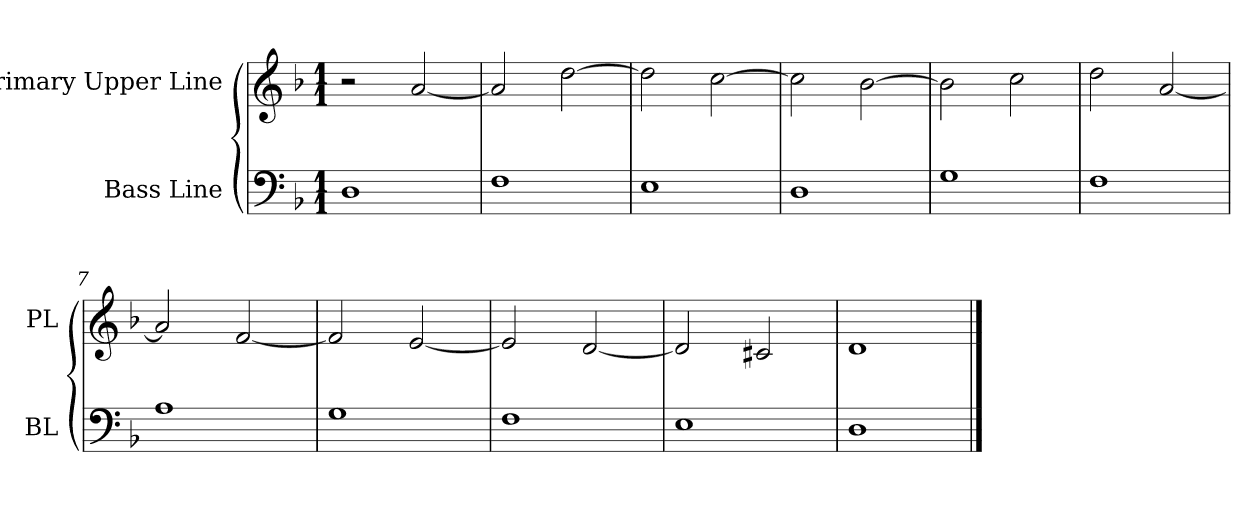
**kern	**kern
*part2	*part1
*staff2	*staff1
*I"Bass Line	*I"Primary Upper Line
*I'BL	*I'PL
*clefF4	*clefG2
*k[b-]	*k[b-]
*M1/1	*M1/1
=1	=1
1D	2r
.	[2a/
=2	=2
1F	2a/]
.	[2dd\
=3	=3
1E	2dd\]
.	[2cc\
=4	=4
1D	2cc\]
.	[2b-\
=5	=5
1G	2b-\]
.	2cc\
=6	=6
1F	2dd\
.	[2a/
=7	=7
1A	2a/]
.	[2f/
=8	=8
1G	2f/]
.	[2e/
=9	=9
1F	2e/]
.	[2d/
=10	=10
1E	2d/]
.	2c#X/
=11	=11
1D	1d
==	==
*-	*-
